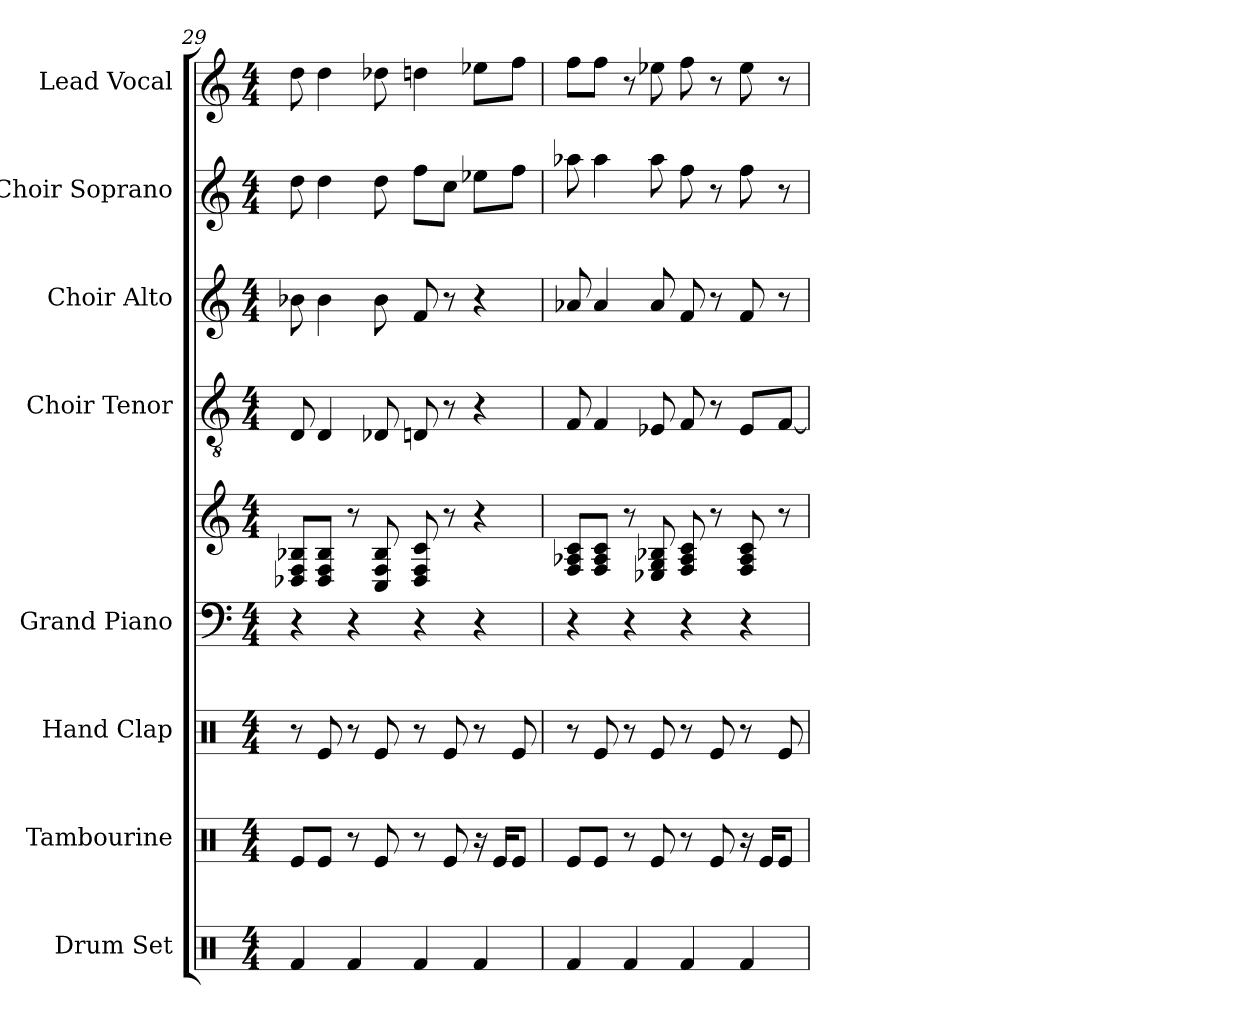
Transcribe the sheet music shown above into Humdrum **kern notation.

**kern	**kern	**kern	**kern	**kern	**kern	**kern	**kern	**kern
*part8	*part7	*part6	*part5	*part5	*part4	*part3	*part2	*part1
*staff9	*staff8	*staff7	*staff6	*staff5	*staff4	*staff3	*staff2	*staff1
*I"Drum Set	*I"Tambourine	*I"Hand Clap	*I"Grand Piano	*	*I"Choir Tenor	*I"Choir Alto	*I"Choir Soprano	*I"Lead Vocal
*I'Drs.	*I'Tamb.	*I'Clp.	*I'Pno.	*	*I'Ten.	*I'Alto	*I'Sop.	*I'Lead
*clefX	*clefX	*clefX	*clefF4	*clefG2	*clefGv2	*clefG2	*clefG2	*clefG2
*k[]	*k[]	*k[]	*k[]	*k[]	*k[]	*k[]	*k[]	*k[]
*M4/4	*M4/4	*M4/4	*M4/4	*M4/4	*M4/4	*M4/4	*M4/4	*M4/4
=29	=29	=29	=29	=29	=29	=29	=29	=29
4Rf	8ReL	8r	4r	8D-X 8F 8B-XL	8D	8b-X	8dd	8dd
.	8ReJ	8Re	.	8B- 8F 8D-J	4D	4b-	4dd	4dd
4Rf	8r	8r	4r	8r	.	.	.	.
.	8Re	8Re	.	8B- 8F 8C	8D-X	8b-	8dd	8dd-X
4Rf	8r	8r	4r	8c 8D- 8F	8Dn	8f	8ffL	4ddn
.	8Re	8Re	.	8r	8r	8r	8ccJ	.
4Rf	16r	8r	4r	4r	4r	4r	8ee-XL	8ee-XL
.	16ReKL	.	.	.	.	.	.	.
.	8ReJ	8Re	.	.	.	.	8ffJ	8ffJ
=30	=30	=30	=30	=30	=30	=30	=30	=30
4Rf	8ReL	8r	4r	8c 8A-X 8FL	8F	8a-X	8aa-X	8ffL
.	8ReJ	8Re	.	8c 8F 8A-J	4F	4a-	4aa-	8ffJ
4Rf	8r	8r	4r	8r	.	.	.	8r
.	8Re	8Re	.	8B-X 8E-X 8G	8E-X	8a-	8aa-	8ee-X
4Rf	8r	8r	4r	8A- 8c 8F	8F	8f	8ff	8ff
.	8Re	8Re	.	8r	8r	8r	8r	8r
4Rf	16r	8r	4r	8c 8A- 8F	8E-L	8f	8ff	8ee-
.	16ReKL	.	.	.	.	.	.	.
.	8ReJ	8Re	.	8r	[8FJ	8r	8r	8r
=	=	=	=	=	=	=	=	=
*-	*-	*-	*-	*-	*-	*-	*-	*-
